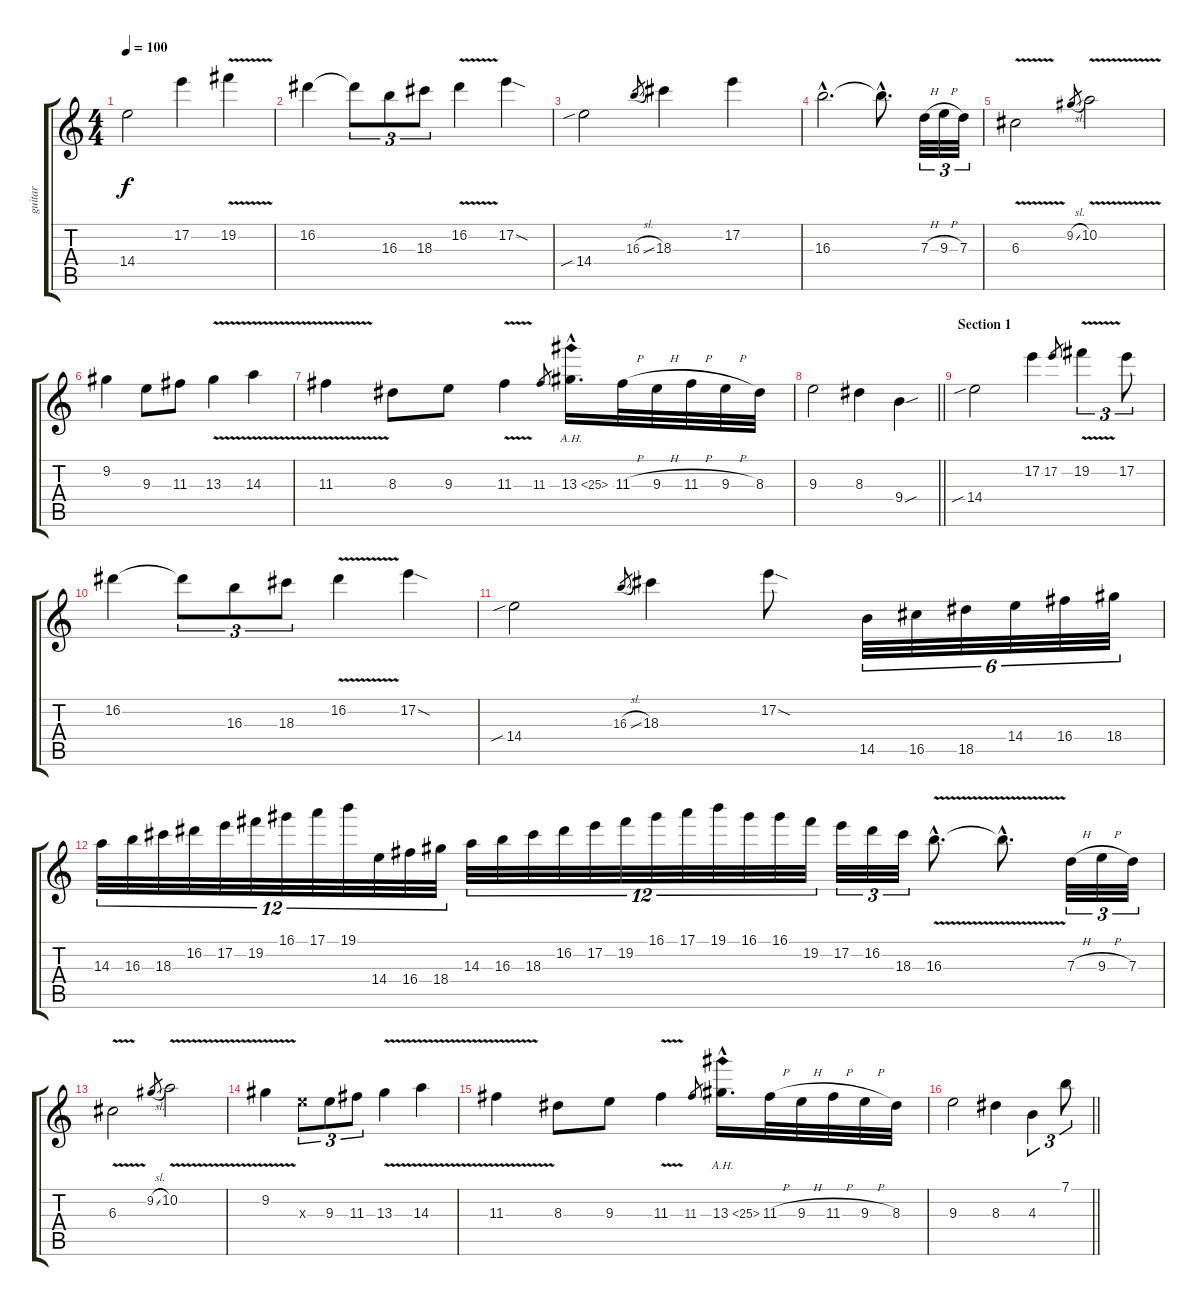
\track ("guitar" "guitar") {instrument overdrivenguitar}
\staff {score tabs}
\tuning (E4 B3 G3 D3 A2 E2) {hide}
\ts (4 4)
\tempo 100
\clef g2
\ks c
14.4.2{dy f instrument overdrivenguitar} 17.2.4 19.2{v}.4 |
16.2.4 16.2{t}.8{tu (3 2)} 16.3.8{tu (3 2)} 18.3.8{tu (3 2)} 16.2{v}.4 17.2{sod}.4 |
14.4{sib}.2 16.3{sl}.8{gr} 18.3.4 17.2.4 |
16.3{hac}.2{d} 16.3{hac t}.8{d} 7.3{h}.32{tu (3 2)} 9.3{h}.32{tu (3 2)} 7.3.32{tu (3 2)} |
6.3{v}.2 9.2{sl}.8{gr} 10.2{v}.2 |
9.2.4 9.3.8 11.3.8 13.3{v}.4 14.3{v}.4 |
11.3{v}.4 8.3.8 9.3.8 11.3{v}.4 11.3.8{gr} 13.3{ah 12 hac}.16{d} 11.3{h}.32 9.3{h}.32 11.3{h}.32 9.3{h}.32 8.3.32 |
\barLineRight lightlight
9.3.2 8.3.4 9.4{sou}.4 |
\section ("" "Section 1")
14.4{sib}.2 17.2.4 17.2.8{gr} 19.2{v}.4{tu (3 2)} 17.2.8{tu (3 2)} |
16.2.4 16.2{t}.8{tu (3 2)} 16.3.8{tu (3 2)} 18.3.8{tu (3 2)} 16.2{v}.4 17.2{sod}.4 |
14.4{sib}.2 16.3{sl}.8{gr} 18.3.4 17.2{sod}.8 14.5.32{tu (6 4)} 16.5.32{tu (6 4)} 18.5.32{tu (6 4)} 14.4.32{tu (6 4)} 16.4.32{tu (6 4)} 18.4.32{tu (6 4)} |
14.3.32{tu (12 8)} 16.3.32{tu (12 8)} 18.3.32{tu (12 8)} 16.2.32{tu (12 8)} 17.2.32{tu (12 8)} 19.2.32{tu (12 8)} 16.1.32{tu (12 8)} 17.1.32{tu (12 8)} 19.1.32{tu (12 8)} 14.4.32{tu (12 8)} 16.4.32{tu (12 8)} 18.4.32{tu (12 8)} 14.3.32{tu (12 8)} 16.3.32{tu (12 8)} 18.3.32{tu (12 8)} 16.2.32{tu (12 8)} 17.2.32{tu (12 8)} 19.2.32{tu (12 8)} 16.1.32{tu (12 8)} 17.1.32{tu (12 8)} 19.1.32{tu (12 8)} 16.1.32{tu (12 8)} 16.1.32{tu (12 8)} 19.2.32{tu (12 8)} 17.2.32{tu (3 2)} 16.2.32{tu (3 2)} 18.3.32{tu (3 2)} 16.3{v hac}.8{d} 16.3{hac t}.8{d} 7.3{h}.32{tu (3 2)} 9.3{h}.32{tu (3 2)} 7.3.32{tu (3 2)} |
6.3{v}.2 9.2{sl}.8{gr} 10.2{v}.2 |
9.2{v}.4 9.3{x}.8{tu (3 2)} 9.3.8{tu (3 2)} 11.3.8{tu (3 2)} 13.3{v}.4 14.3{v}.4 |
11.3{v}.4 8.3.8 9.3.8 11.3{v}.4 11.3.8{gr} 13.3{ah 12 hac}.16{d} 11.3{h}.32 9.3{h}.32 11.3{h}.32 9.3{h}.32 8.3.32 |
\barLineRight lightlight
9.3.2 8.3.4 4.3.4{tu (3 2)} 7.1{h}.8{tu (3 2)}
